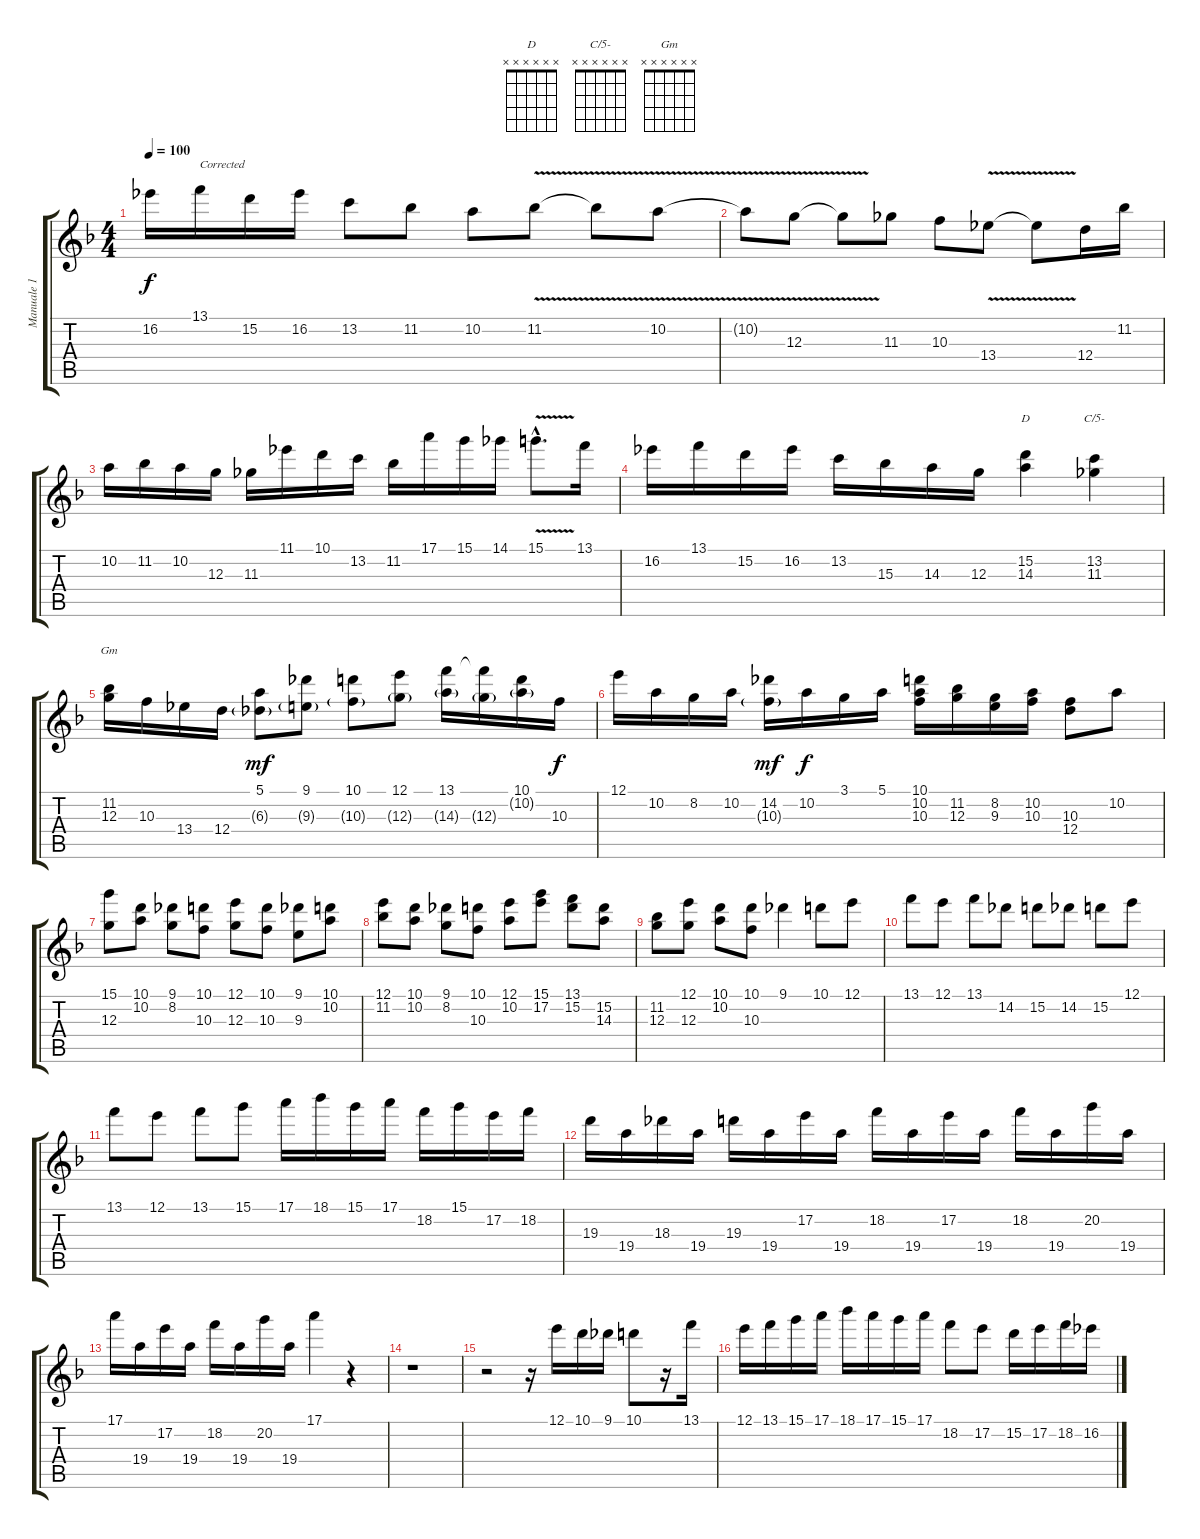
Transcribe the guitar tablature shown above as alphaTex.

\track ("Manuale 1" "Manuale 1") {instrument overdrivenguitar}
\staff {score tabs}
\tuning (E4 B3 G3 D3 A2 E2) {hide}
\chord ("D" x x x x x x)
\chord ("C/5-" x x x x x x)
\chord ("Gm" x x x x x x)
\ts (4 4)
\tempo 100
\clef g2
\ks dminor
16.2.16{dy f} 13.1.16{txt "Corrected"} 15.2.16 16.2.16 13.2.8 11.2.8 10.2.8 11.2{v}.8 11.2{t}.8 10.2{v}.8 |
10.2{t}.8 12.3{v}.8 12.3{t}.8 11.3.8 10.3.8 13.4{v}.8 13.4{t}.8 12.4.16 11.2.16 |
10.2.16 11.2.16 10.2.16 12.3.16 11.3.16 11.1.16 10.1.16 13.2.16 11.2.16 17.1.16 15.1.16 14.1.16 15.1{v hac}.8{d} 13.1.16 |
16.2.16 13.1.16 15.2.16 16.2.16 13.2.16 15.3.16 14.3.16 12.3.16 (15.2 14.3).4{ch "D"} (13.2 11.3).4{ch "C/5-"} |
(11.2 12.3).16{ch "Gm"} 10.3.16 13.4.16 12.4.16 (5.1 6.3{g}).8{dy mf} (9.1 9.3{g}).8 (10.1 10.3{g}).8 (12.1 12.3{g}).8 (13.1 14.3{g}).16 (13.1{t} 12.3{g}).16 (10.1 10.2{g}).16 10.3.16{dy f} |
12.1.16 10.2.16 8.2.16 10.2.16 (14.2 10.3{g}).16{dy mf} 10.2.16{dy f} 3.1.16 5.1.16 (10.1 10.2 10.3).16 (11.2 12.3).16 (8.2 9.3).16 (10.2 10.3).16 (10.3 12.4).8 10.2.8 |
(15.1 12.3).8 (10.1 10.2).8 (9.1 8.2).8 (10.1 10.3).8 (12.1 12.3).8 (10.1 10.3).8 (9.1 9.3).8 (10.1 10.2).8 |
(12.1 11.2).8 (10.1 10.2).8 (9.1 8.2).8 (10.1 10.3).8 (12.1 10.2).8 (15.1 17.2).8 (13.1 15.2).8 (15.2 14.3).8 |
(11.2 12.3).8 (12.1 12.3).8 (10.1 10.2).8 (10.1 10.3).8 9.1.4 10.1.8 12.1.8 |
13.1.8 12.1.8 13.1.8 14.2.8 15.2.8 14.2.8 15.2.8 12.1.8 |
13.1.8 12.1.8 13.1.8 15.1.8 17.1.16 18.1.16 15.1.16 17.1.16 18.2.16 15.1.16 17.2.16 18.2.16 |
19.3.16 19.4.16 18.3.16 19.4.16 19.3.16 19.4.16 17.2.16 19.4.16 18.2.16 19.4.16 17.2.16 19.4.16 18.2.16 19.4.16 20.2.16 19.4.16 |
17.1.16 19.4.16 17.2.16 19.4.16 18.2.16 19.4.16 20.2.16 19.4.16 17.1.4 r.4 |
r.1 |
r.2 r.16 12.1.16 10.1.16 9.1.16 10.1.8 r.16 13.1.16 |
12.1.16 13.1.16 15.1.16 17.1.16 18.1.16 17.1.16 15.1.16 17.1.16 18.2.8 17.2.8 15.2.16 17.2.16 18.2.16 16.2.16
